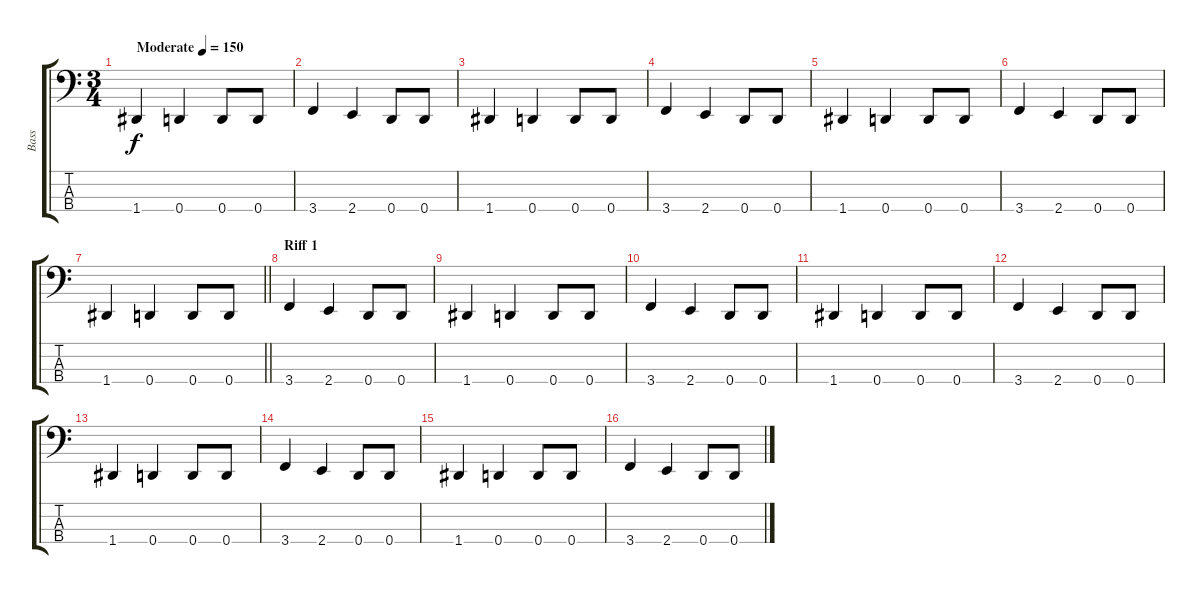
\track ("Bass" "Bass") {instrument electricbasspick}
\staff {score tabs}
\tuning (G2 D2 A1 D1) {hide}
\ts (3 4)
\tempo (150 "Moderate")
\clef f4
\ks c
1.4.4{dy f instrument electricbasspick} 0.4.4 0.4.8 0.4.8 |
3.4.4 2.4.4 0.4.8 0.4.8 |
1.4.4 0.4.4 0.4.8 0.4.8 |
3.4.4 2.4.4 0.4.8 0.4.8 |
1.4.4 0.4.4 0.4.8 0.4.8 |
3.4.4 2.4.4 0.4.8 0.4.8 |
\barLineRight lightlight
1.4.4 0.4.4 0.4.8 0.4.8 |
\section ("" "Riff 1")
3.4.4 2.4.4 0.4.8 0.4.8 |
1.4.4 0.4.4 0.4.8 0.4.8 |
3.4.4 2.4.4 0.4.8 0.4.8 |
1.4.4 0.4.4 0.4.8 0.4.8 |
3.4.4 2.4.4 0.4.8 0.4.8 |
1.4.4 0.4.4 0.4.8 0.4.8 |
3.4.4 2.4.4 0.4.8 0.4.8 |
1.4.4 0.4.4 0.4.8 0.4.8 |
3.4.4 2.4.4 0.4.8 0.4.8
